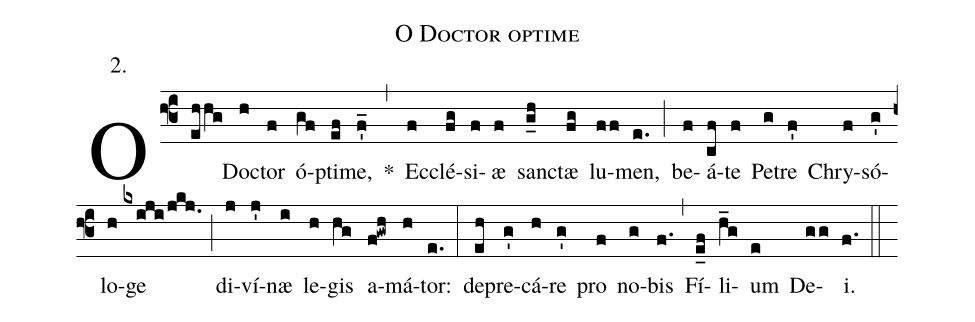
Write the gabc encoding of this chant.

name:O Doctor optime;
office-part:Antiphona;
mode:2;
annotation:2.;
%%
(f3) O(ehhg) Do(h)ctor(f) ó(gf)pti(ef)me,(f'_) *(,) Ec(f)clé(fg)si(f)æ(f) san(g_h)ctæ(fg) lu(ff)men,(e.) (;) be(f)á(cf)te(f) Pe(g)tre(f') Chry(f)só(g')lo(h)ge(kxiji/jkj.) (;) di(j)ví(j')næ(i) le(h)gis(hg) a(f!gwh)má(h)tor:(e.) (:) de(eh)pre(g')cá(h)re(g') pro(f) no(g)bis(f.) (,) Fí(e_f)li(h_g)um(e) De(gg)i.(f.) (::)
